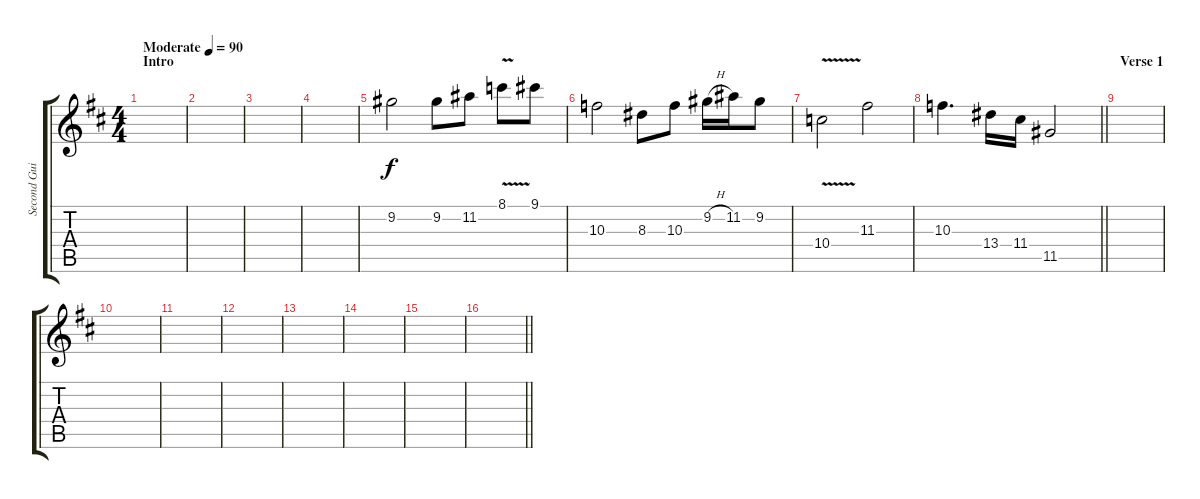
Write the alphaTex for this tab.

\track ("Second Guitar" "Second Gui") {instrument electricguitarclean}
\staff {score tabs}
\tuning (E4 B3 G3 D3 A2 E2) {hide}
\ts (4 4)
\section ("" "Intro")
\tempo (90 "Moderate")
\clef g2
\ks d
|
|
|
|
9.2.2 9.2.8 11.2.8 8.1{v}.8 9.1.8 |
10.3.2 8.3.8 10.3.8 9.2{h}.16 11.2.16 9.2.8 |
10.4{v}.2 11.3.2 |
\barLineRight lightlight
10.3.4{d} 13.4.16 11.4.16 11.5.2 |
\section ("" "Verse 1")
|
|
|
|
|
|
|
\barLineRight lightlight
